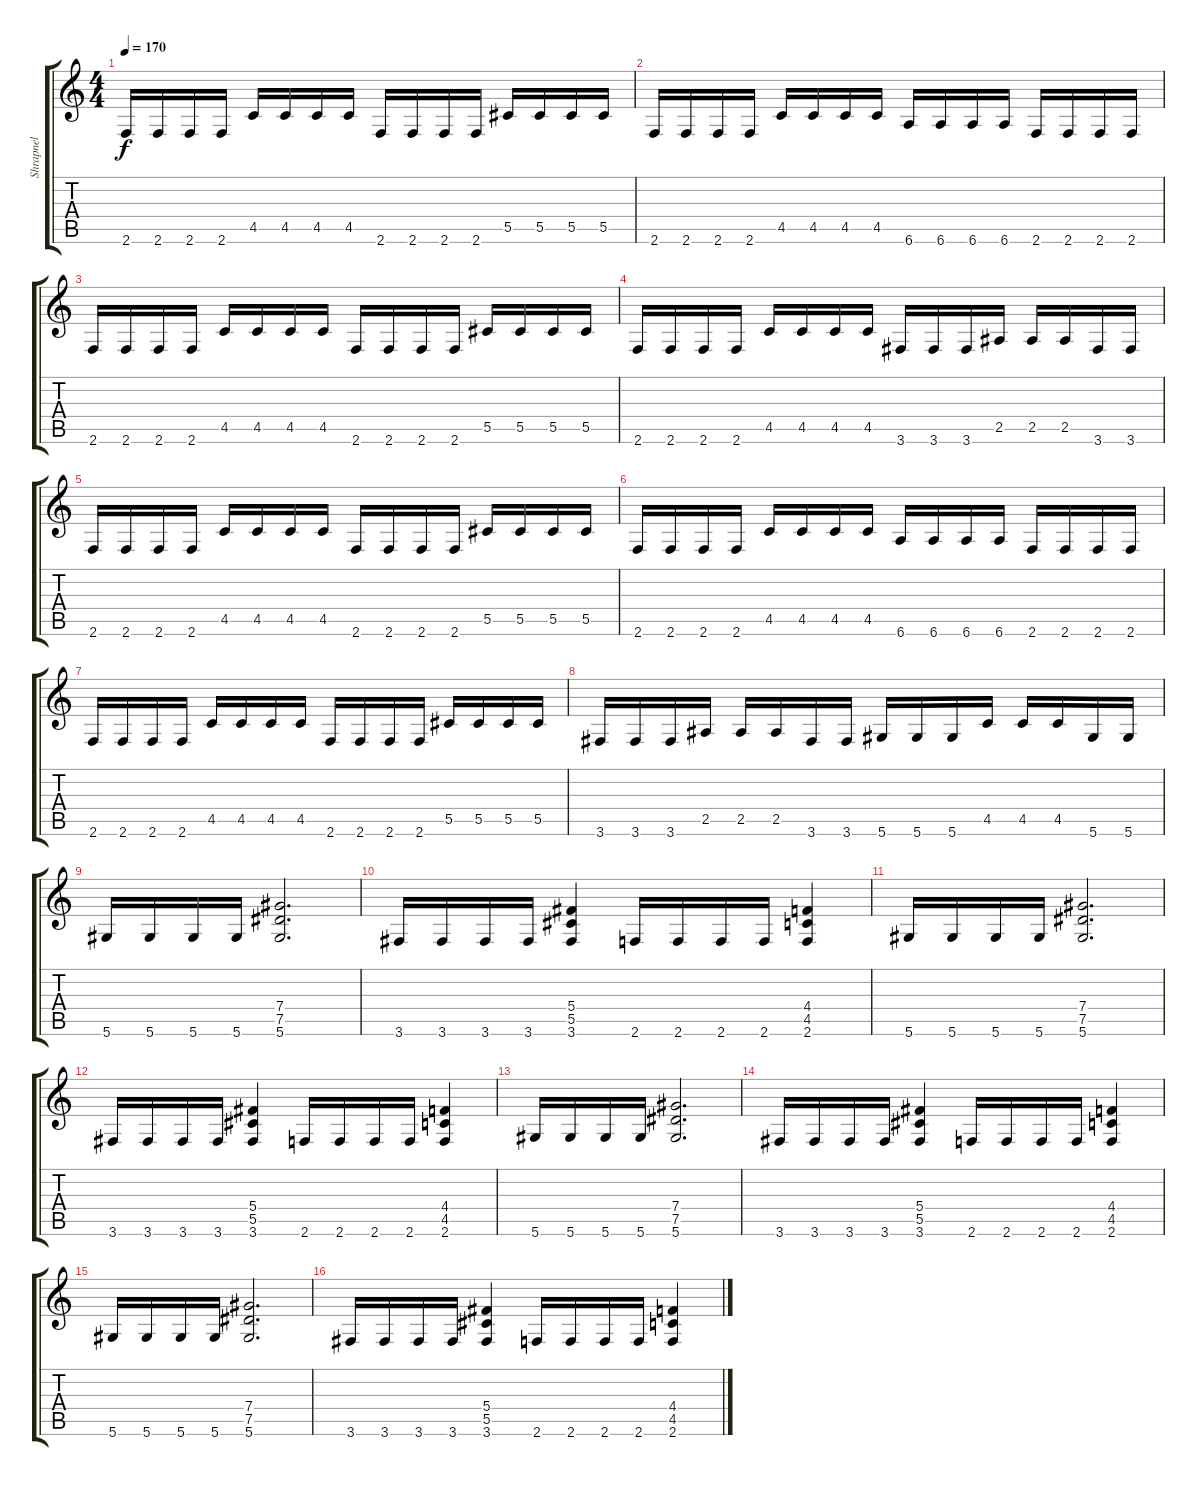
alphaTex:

\track ("Shrapnel" "Shrapnel") {instrument distortionguitar}
\staff {score tabs}
\tuning (Eb4 Bb3 Gb3 Db3 Ab2 Eb2) {hide}
\ts (4 4)
\tempo 170
\clef g2
\ks c
2.6.16{dy f} 2.6.16 2.6.16 2.6.16 4.5.16 4.5.16 4.5.16 4.5.16 2.6.16 2.6.16 2.6.16 2.6.16 5.5.16 5.5.16 5.5.16 5.5.16 |
2.6.16 2.6.16 2.6.16 2.6.16 4.5.16 4.5.16 4.5.16 4.5.16 6.6.16 6.6.16 6.6.16 6.6.16 2.6.16 2.6.16 2.6.16 2.6.16 |
2.6.16 2.6.16 2.6.16 2.6.16 4.5.16 4.5.16 4.5.16 4.5.16 2.6.16 2.6.16 2.6.16 2.6.16 5.5.16 5.5.16 5.5.16 5.5.16 |
2.6.16 2.6.16 2.6.16 2.6.16 4.5.16 4.5.16 4.5.16 4.5.16 3.6.16 3.6.16 3.6.16 2.5.16 2.5.16 2.5.16 3.6.16 3.6.16 |
2.6.16 2.6.16 2.6.16 2.6.16 4.5.16 4.5.16 4.5.16 4.5.16 2.6.16 2.6.16 2.6.16 2.6.16 5.5.16 5.5.16 5.5.16 5.5.16 |
2.6.16 2.6.16 2.6.16 2.6.16 4.5.16 4.5.16 4.5.16 4.5.16 6.6.16 6.6.16 6.6.16 6.6.16 2.6.16 2.6.16 2.6.16 2.6.16 |
2.6.16 2.6.16 2.6.16 2.6.16 4.5.16 4.5.16 4.5.16 4.5.16 2.6.16 2.6.16 2.6.16 2.6.16 5.5.16 5.5.16 5.5.16 5.5.16 |
3.6.16 3.6.16 3.6.16 2.5.16 2.5.16 2.5.16 3.6.16 3.6.16 5.6.16 5.6.16 5.6.16 4.5.16 4.5.16 4.5.16 5.6.16 5.6.16 |
5.6.16 5.6.16 5.6.16 5.6.16 (7.4 7.5 5.6).2{d} |
3.6.16 3.6.16 3.6.16 3.6.16 (5.4 5.5 3.6).4 2.6.16 2.6.16 2.6.16 2.6.16 (4.4 4.5 2.6).4 |
5.6.16 5.6.16 5.6.16 5.6.16 (7.4 7.5 5.6).2{d} |
3.6.16 3.6.16 3.6.16 3.6.16 (5.4 5.5 3.6).4 2.6.16 2.6.16 2.6.16 2.6.16 (4.4 4.5 2.6).4 |
5.6.16 5.6.16 5.6.16 5.6.16 (7.4 7.5 5.6).2{d} |
3.6.16 3.6.16 3.6.16 3.6.16 (5.4 5.5 3.6).4 2.6.16 2.6.16 2.6.16 2.6.16 (4.4 4.5 2.6).4 |
5.6.16 5.6.16 5.6.16 5.6.16 (7.4 7.5 5.6).2{d} |
3.6.16 3.6.16 3.6.16 3.6.16 (5.4 5.5 3.6).4 2.6.16 2.6.16 2.6.16 2.6.16 (4.4 4.5 2.6).4
